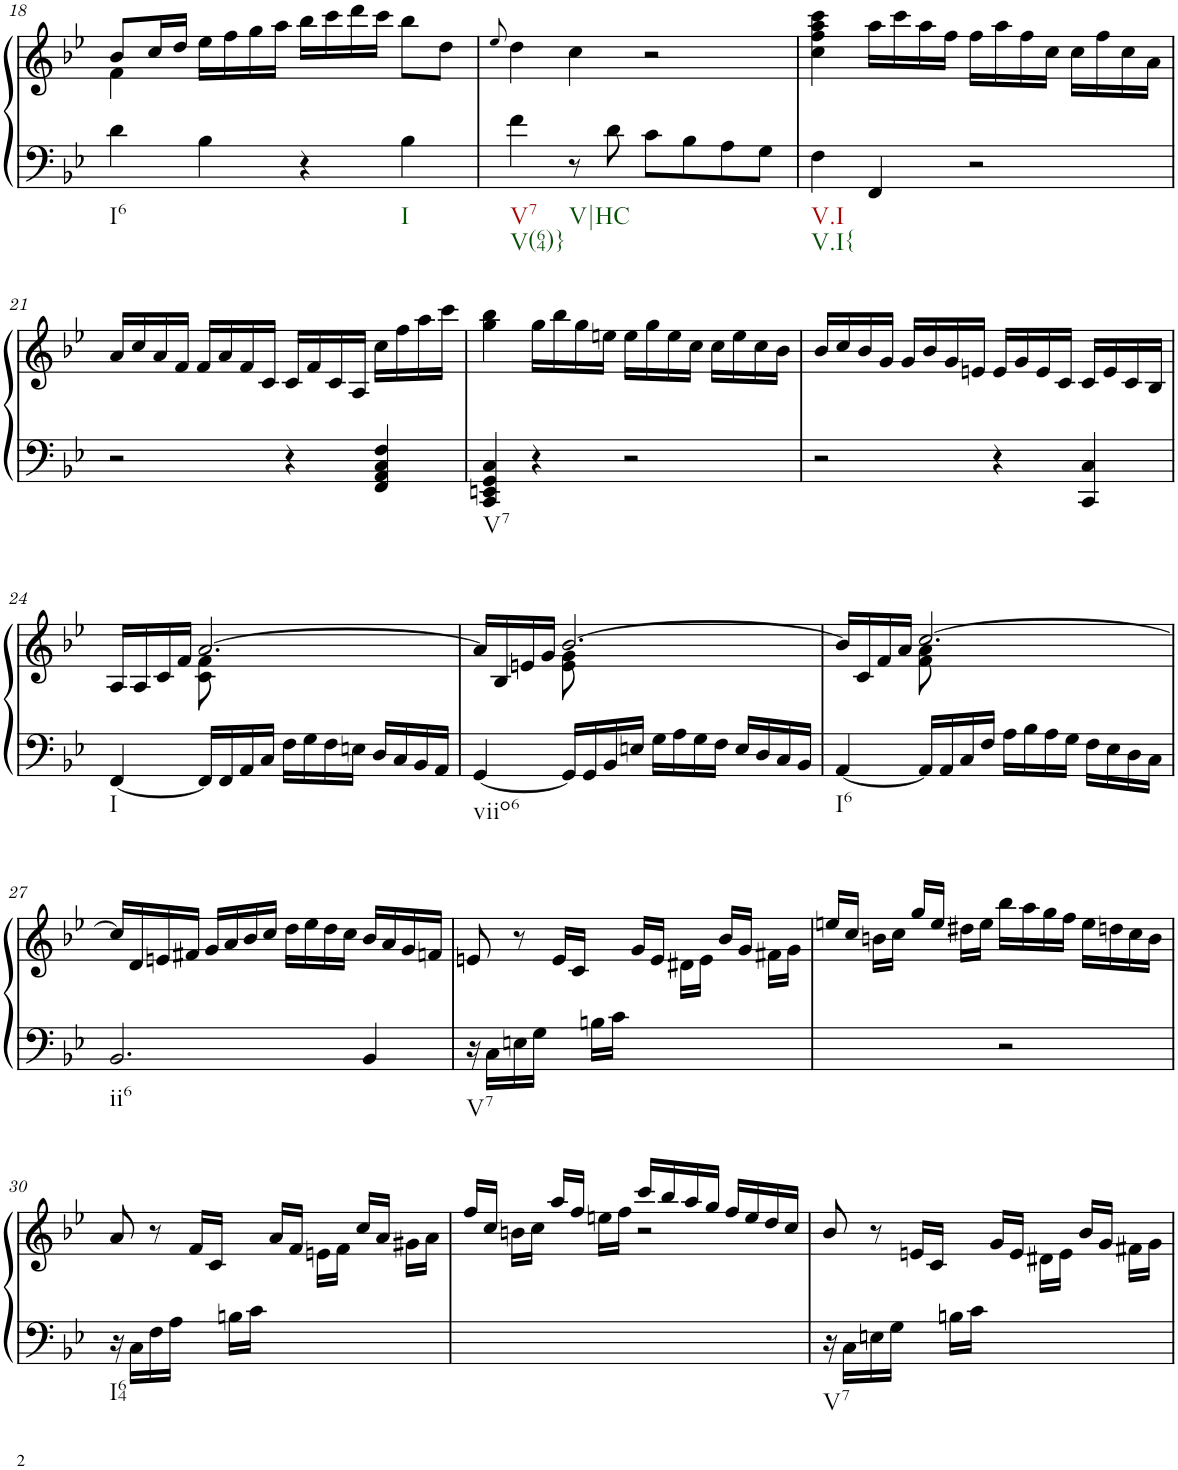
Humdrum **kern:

**kern	**kern
*part1	*part1
*staff2	*staff1
*I"Piano	*
*I'Pno.	*
!!LO:PB:g=z
*clefF4	*clefG2
*k[b-e-]	*k[b-e-]
*M4/4	*M4/4
*met(c)	*met(c)
=18	=18
*	*^
!LO:TX:b:t=I6	!	!
4d\	8b-/L	4f\
.	16cc/L	.
.	16dd/JJ	.
4B-\	16ee-\LL	2.ryy
.	16ff\	.
.	16gg\	.
.	16aa\JJ	.
4r	16bb-\LL	.
.	16ccc\	.
.	16ddd\	.
.	16ccc\JJ	.
!LO:TX:b:t=I	!	!
4B-\	8bb-\L	.
.	8dd\J	.
*	*v	*v
=19	=19
.	8qee-/
!LO:TX:b:t=V7	!
!LO:TX:b:t=V(64)}	!
4f\	4dd\
!LO:TX:b:t=V|HC	!
8r	4cc\
8d\	.
8c\L	2r
8B-\	.
8A\	.
8G\J	.
=20	=20
!LO:TX:b:t=V.I	!
!LO:TX:b:t=V.I{	!
4F\	4cc\ 4ff\ 4aa\ 4ccc\
4FF/	16aa\LL
.	16ccc\
.	16aa\
.	16ff\JJ
2r	16ff\LL
.	16aa\
.	16ff\
.	16cc\JJ
.	16cc\LL
.	16ff\
.	16cc\
.	16a\JJ
!!LO:LB:g=z
=21	=21
2r	16a/LL
.	16cc/
.	16a/
.	16f/JJ
.	16f/LL
.	16a/
.	16f/
.	16c/JJ
4r	16c/LL
.	16f/
.	16c/
.	16A/JJ
4FF/ 4AA/ 4C/ 4F/	16cc\LL
.	16ff\
.	16aa\
.	16ccc\JJ
=22	=22
!LO:TX:b:t=V7	!
4CC/ 4EEn/ 4GG/ 4C/	4gg\ 4bb-\
4r	16gg\LL
.	16bb-\
.	16gg\
.	16een\JJ
2r	16ee\LL
.	16gg\
.	16ee\
.	16cc\JJ
.	16cc\LL
.	16ee\
.	16cc\
.	16b-\JJ
=23	=23
2r	16b-/LL
.	16cc/
.	16b-/
.	16g/JJ
.	16g/LL
.	16b-/
.	16g/
.	16en/JJ
4r	16e/LL
.	16g/
.	16e/
.	16c/JJ
4CC/ 4C/	16c/LL
.	16e/
.	16c/
.	16B-/JJ
!!LO:LB:g=z
=24	=24
*	*^
!LO:TX:b:t=I	!	!
[4FF/	16A/LL	4ryy
.	16A/	.
.	16c/	.
.	16f/JJ	.
16FF/LL]	[2.a/	8c\ 8f\
16FF/	.	.
16AA/	.	2ryy
16C/JJ	.	.
16F\LL	.	.
16G\	.	.
16F\	.	.
16En\JJ	.	.
16D/LL	.	.
16C/	.	.
16BB-/	.	8ryy
16AA/JJ	.	.
=25	=25	=25
!LO:TX:b:t=viio6	!	!
[4GG/	16a/LL]	4ryy
.	16B-/	.
.	16en/	.
.	16g/JJ	.
16GG/LL]	[2.b-/	8e\ 8g\
16GG/	.	.
16BB-/	.	2ryy
16En/JJ	.	.
16G\LL	.	.
16A\	.	.
16G\	.	.
16F\JJ	.	.
16E/LL	.	.
16D/	.	.
16C/	.	8ryy
16BB-/JJ	.	.
=26	=26	=26
!LO:TX:b:t=I6	!	!
[4AA/	16b-/LL]	4ryy
.	16c/	.
.	16f/	.
.	16a/JJ	.
16AA/LL]	[2.cc/	8f\ 8a\
16AA/	.	.
16C/	.	2ryy
16F/JJ	.	.
16A\LL	.	.
16B-\	.	.
16A\	.	.
16G\JJ	.	.
16F\LL	.	.
16E-\	.	.
16D\	.	8ryy
16C\JJ	.	.
*	*v	*v
!!LO:LB:g=z
=27	=27
!LO:TX:b:t=ii6	!
2.BB-/	16cc/LL]
.	16d/
.	16en/
.	16f#X/JJ
.	16g/LL
.	16a/
.	16b-/
.	16cc/JJ
.	16dd\LL
.	16ee-\
.	16dd\
.	16cc\JJ
4BB-/	16b-/LL
.	16a/
.	16g/
.	16fn/JJ
=28	=28
*	*^
!LO:TX:b:t=V7	!	!
16r	8en/	8ryy
16C\LL	.	.
*	*v	*v
16En\	8r
16G\JJ	.
8ryy	16e/LL
.	16c/JJ
16Bn\LL	8ryy
16c\JJ	.
8ryy	16g/LL
.	16e/JJ
*	*^
8ryy	8ryy	16d#X\LL
.	.	16e\JJ
8ryy	16b-/LL	8ryy
.	16g/JJ	.
8ryy	8ryy	16f#X\LL
.	.	16g\JJ
*	*v	*v
=29	=29
2ryy	16een/LL
.	16cc/JJ
.	16bn\LL
.	16cc\JJ
.	16gg/LL
.	16ee/JJ
.	16dd#X\LL
.	16ee\JJ
2r	16bb-\LL
.	16aa\
.	16gg\
.	16ff\JJ
.	16ee\LL
.	16ddn\
.	16cc\
.	16b\JJ
!!LO:LB:g=z
=30	=30
*	*^
!LO:TX:b:t=I64	!	!
16r	8a/	8ryy
16C\LL	.	.
*	*v	*v
16F\	8r
16A\JJ	.
8ryy	16f/LL
.	16c/JJ
16Bn\LL	8ryy
16c\JJ	.
8ryy	16a/LL
.	16f/JJ
*	*^
8ryy	8ryy	16en\LL
.	.	16f\JJ
8ryy	16cc/LL	8ryy
.	16a/JJ	.
8ryy	8ryy	16g#X\LL
.	.	16a\JJ
*	*v	*v
=31	=31
2ryy	16ff/LL
.	16cc/JJ
.	16bn\LL
.	16cc\JJ
.	16aa/LL
.	16ff/JJ
.	16een\LL
.	16ff\JJ
2r	16ccc/LL
.	16bb-/
.	16aa/
.	16gg/JJ
.	16ff/LL
.	16ee/
.	16dd/
.	16cc/JJ
=32	=32
*	*^
!LO:TX:b:t=V7	!	!
16r	8b-/	8ryy
16C\LL	.	.
*	*v	*v
16En\	8r
16G\JJ	.
8ryy	16en/LL
.	16c/JJ
16Bn\LL	8ryy
16c\JJ	.
8ryy	16g/LL
.	16e/JJ
*	*^
8ryy	8ryy	16d#X\LL
.	.	16e\JJ
8ryy	16b-/LL	8ryy
.	16g/JJ	.
8ryy	8ryy	16f#X\LL
.	.	16g\JJ
*	*v	*v
=	=
*-	*-
